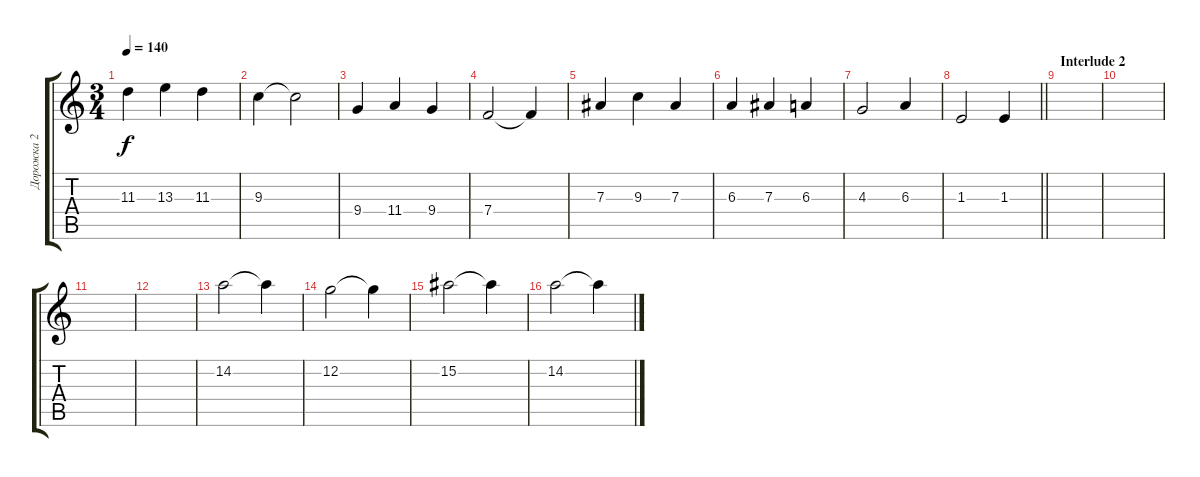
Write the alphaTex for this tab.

\track ("Дорожка 2" "Дорожка 2") {instrument distortionguitar}
\staff {score tabs}
\tuning (C4 G3 Eb3 Bb2 F2 C2) {hide}
\ts (3 4)
\tempo 140
\clef g2
\ks c
11.3.4{dy f} 13.3.4 11.3.4 |
9.3.4 9.3{t}.2 |
9.4.4 11.4.4 9.4.4 |
7.4.2 7.4{t}.4 |
7.3.4 9.3.4 7.3.4 |
6.3.4 7.3.4 6.3.4 |
4.3.2 6.3.4 |
\barLineRight lightlight
1.3.2 1.3.4 |
\section ("" "Interlude 2")
|
|
|
|
14.2.2 14.2{t}.4 |
12.2.2 12.2{t}.4 |
15.2.2 15.2{t}.4 |
14.2.2 14.2{t}.4
